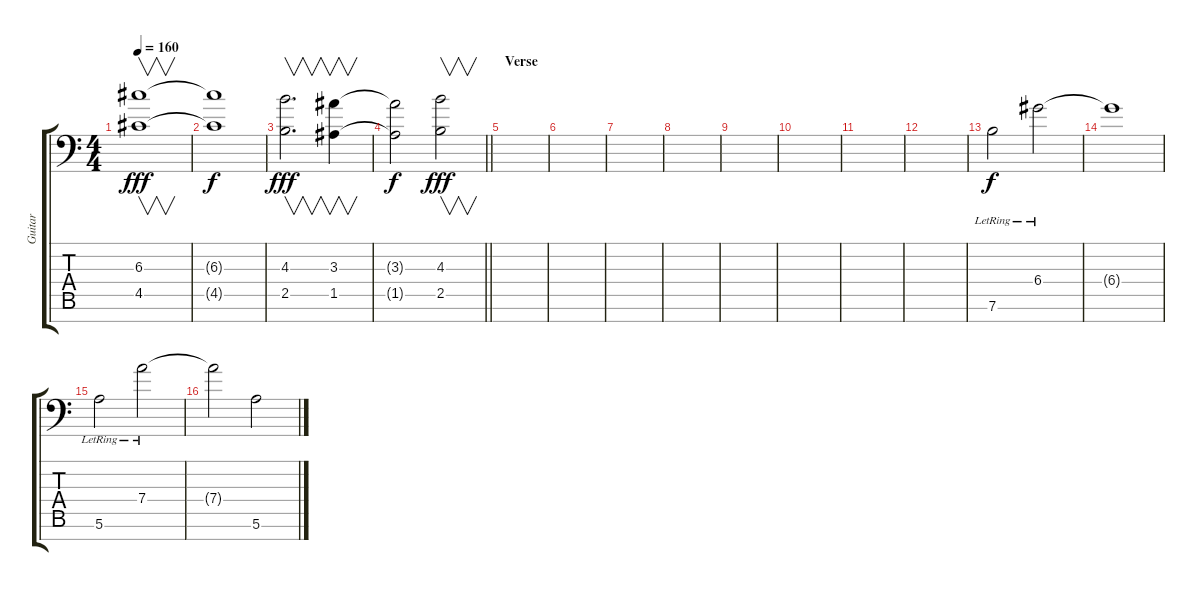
\track ("Guitar" "Guitar") {instrument electricguitarclean}
\staff {score tabs}
\tuning (E4 B3 G3 D3 A2 E2 C-1) {hide}
\ts (4 4)
\tempo 160
\clef f4
\ks c
(6.3 4.5).1{v dy fff} |
(6.3{t} 4.5{t}).1{dy f} |
(4.3 2.5).2{v d dy fff} (3.3 1.5).4{v} |
\barLineRight lightlight
(3.3{t} 1.5{t}).2{dy f} (4.3 2.5).2{v dy fff} |
\section ("" "Verse")
|
|
|
|
|
|
|
|
7.6{lr}.2{dy f} 6.4{lr}.2 |
6.4{t}.1 |
5.6{lr}.2 7.4{lr}.2 |
7.4{t}.2 5.6.2
